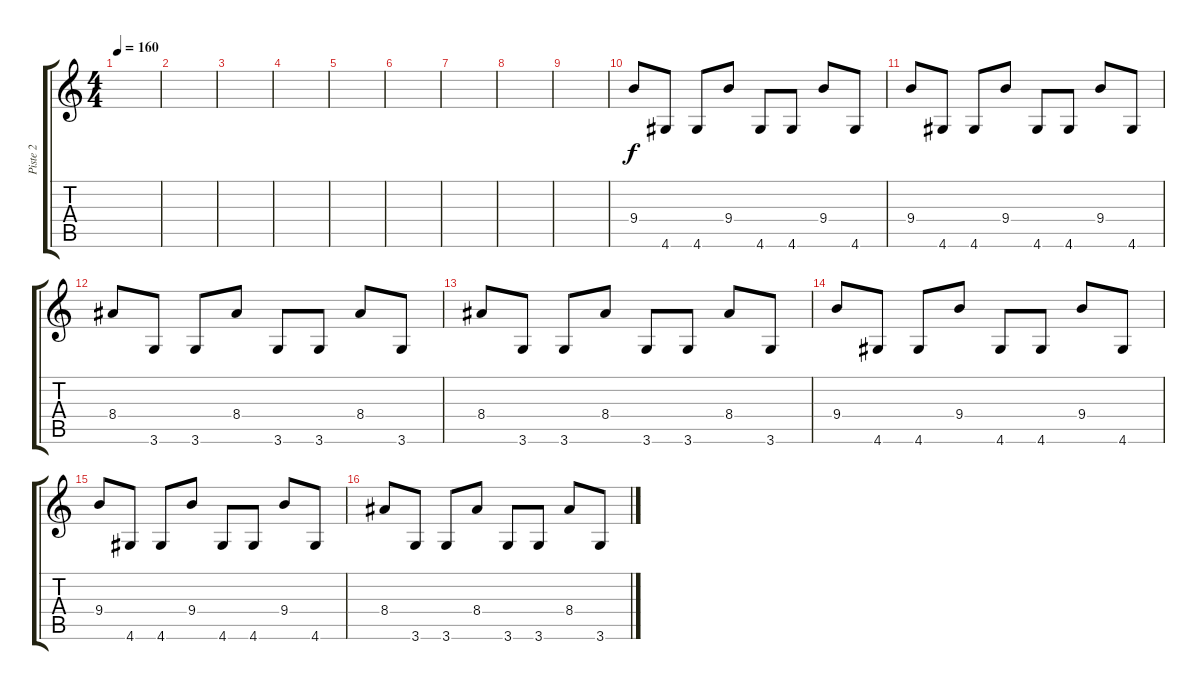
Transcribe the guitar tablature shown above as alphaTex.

\track ("Piste 2" "Piste 2") {instrument overdrivenguitar}
\staff {score tabs}
\tuning (E4 B3 G3 D3 A2 E2) {hide}
\ts (4 4)
\tempo 160
\clef g2
\ks c
|
|
|
|
|
|
|
|
|
9.4.8 4.6.8 4.6.8 9.4.8 4.6.8 4.6.8 9.4.8 4.6.8 |
9.4.8 4.6.8 4.6.8 9.4.8 4.6.8 4.6.8 9.4.8 4.6.8 |
8.4.8 3.6.8 3.6.8 8.4.8 3.6.8 3.6.8 8.4.8 3.6.8 |
8.4.8 3.6.8 3.6.8 8.4.8 3.6.8 3.6.8 8.4.8 3.6.8 |
9.4.8 4.6.8 4.6.8 9.4.8 4.6.8 4.6.8 9.4.8 4.6.8 |
9.4.8 4.6.8 4.6.8 9.4.8 4.6.8 4.6.8 9.4.8 4.6.8 |
8.4.8 3.6.8 3.6.8 8.4.8 3.6.8 3.6.8 8.4.8 3.6.8
